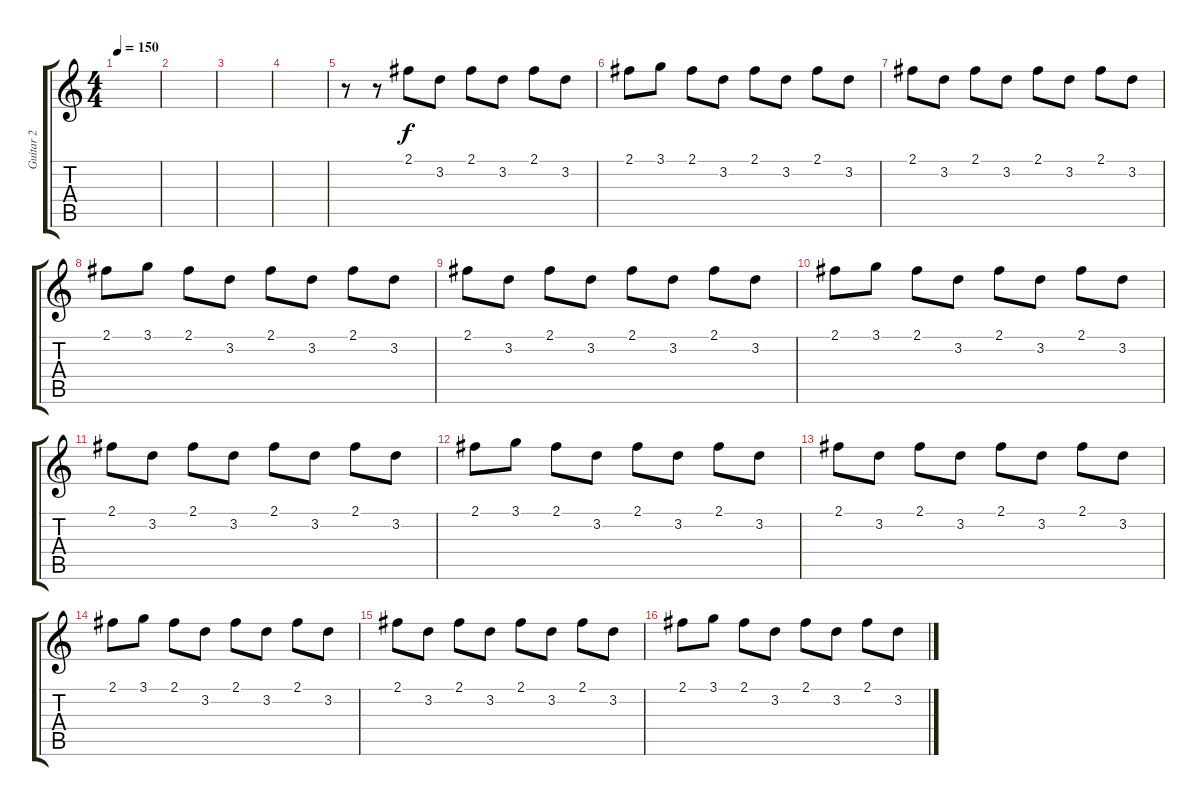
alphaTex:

\track ("Guitar 2" "Guitar 2") {instrument distortionguitar}
\staff {score tabs}
\tuning (E4 B3 G3 D3 A2 E2) {hide}
\ts (4 4)
\tempo 150
\clef g2
\ks c
|
|
|
|
r.8 r.8 2.1.8 3.2.8 2.1.8 3.2.8 2.1.8 3.2.8 |
2.1.8 3.1.8 2.1.8 3.2.8 2.1.8 3.2.8 2.1.8 3.2.8 |
2.1.8 3.2.8 2.1.8 3.2.8 2.1.8 3.2.8 2.1.8 3.2.8 |
2.1.8 3.1.8 2.1.8 3.2.8 2.1.8 3.2.8 2.1.8 3.2.8 |
2.1.8 3.2.8 2.1.8 3.2.8 2.1.8 3.2.8 2.1.8 3.2.8 |
2.1.8 3.1.8 2.1.8 3.2.8 2.1.8 3.2.8 2.1.8 3.2.8 |
2.1.8 3.2.8 2.1.8 3.2.8 2.1.8 3.2.8 2.1.8 3.2.8 |
2.1.8 3.1.8 2.1.8 3.2.8 2.1.8 3.2.8 2.1.8 3.2.8 |
2.1.8 3.2.8 2.1.8 3.2.8 2.1.8 3.2.8 2.1.8 3.2.8 |
2.1.8 3.1.8 2.1.8 3.2.8 2.1.8 3.2.8 2.1.8 3.2.8 |
2.1.8 3.2.8 2.1.8 3.2.8 2.1.8 3.2.8 2.1.8 3.2.8 |
2.1.8 3.1.8 2.1.8 3.2.8 2.1.8 3.2.8 2.1.8 3.2.8
